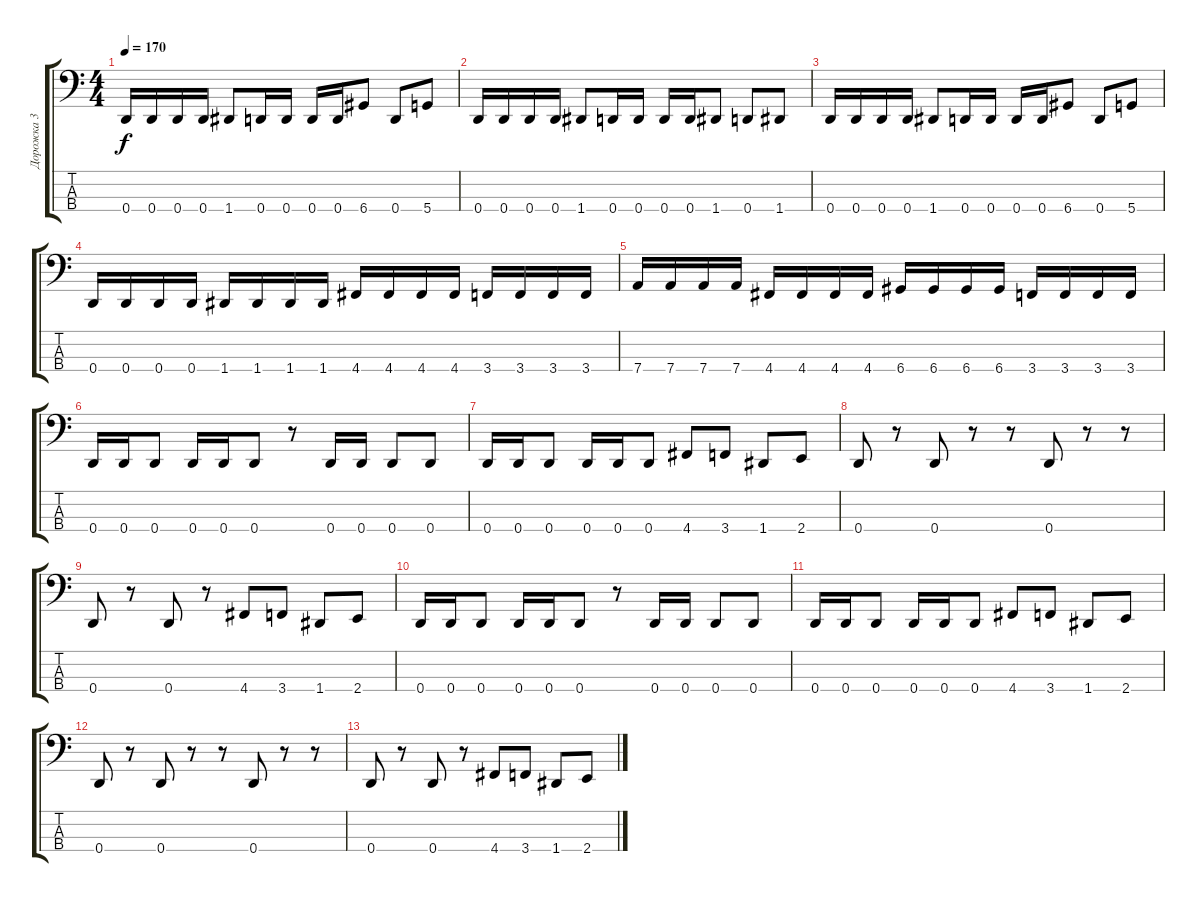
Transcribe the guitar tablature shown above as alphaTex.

\track ("Дорожка 3" "Дорожка 3") {instrument electricbasspick}
\staff {score tabs}
\tuning (G2 D2 A1 D1) {hide}
\ts (4 4)
\tempo 170
\clef f4
\ks c
0.4.16{dy f} 0.4.16 0.4.16 0.4.16 1.4.8 0.4.16 0.4.16 0.4.16 0.4.16 6.4.8 0.4.8 5.4.8 |
0.4.16 0.4.16 0.4.16 0.4.16 1.4.8 0.4.16 0.4.16 0.4.16 0.4.16 1.4.8 0.4.8 1.4.8 |
0.4.16 0.4.16 0.4.16 0.4.16 1.4.8 0.4.16 0.4.16 0.4.16 0.4.16 6.4.8 0.4.8 5.4.8 |
0.4.16 0.4.16 0.4.16 0.4.16 1.4.16 1.4.16 1.4.16 1.4.16 4.4.16 4.4.16 4.4.16 4.4.16 3.4.16 3.4.16 3.4.16 3.4.16 |
7.4.16 7.4.16 7.4.16 7.4.16 4.4.16 4.4.16 4.4.16 4.4.16 6.4.16 6.4.16 6.4.16 6.4.16 3.4.16 3.4.16 3.4.16 3.4.16 |
0.4.16 0.4.16 0.4.8 0.4.16 0.4.16 0.4.8 r.8 0.4.16 0.4.16 0.4.8 0.4.8 |
0.4.16 0.4.16 0.4.8 0.4.16 0.4.16 0.4.8 4.4.8 3.4.8 1.4.8 2.4.8 |
0.4.8 r.8 0.4.8 r.8 r.8 0.4.8 r.8 r.8 |
0.4.8 r.8 0.4.8 r.8 4.4.8 3.4.8 1.4.8 2.4.8 |
0.4.16 0.4.16 0.4.8 0.4.16 0.4.16 0.4.8 r.8 0.4.16 0.4.16 0.4.8 0.4.8 |
0.4.16 0.4.16 0.4.8 0.4.16 0.4.16 0.4.8 4.4.8 3.4.8 1.4.8 2.4.8 |
0.4.8 r.8 0.4.8 r.8 r.8 0.4.8 r.8 r.8 |
0.4.8 r.8 0.4.8 r.8 4.4.8 3.4.8 1.4.8 2.4.8
